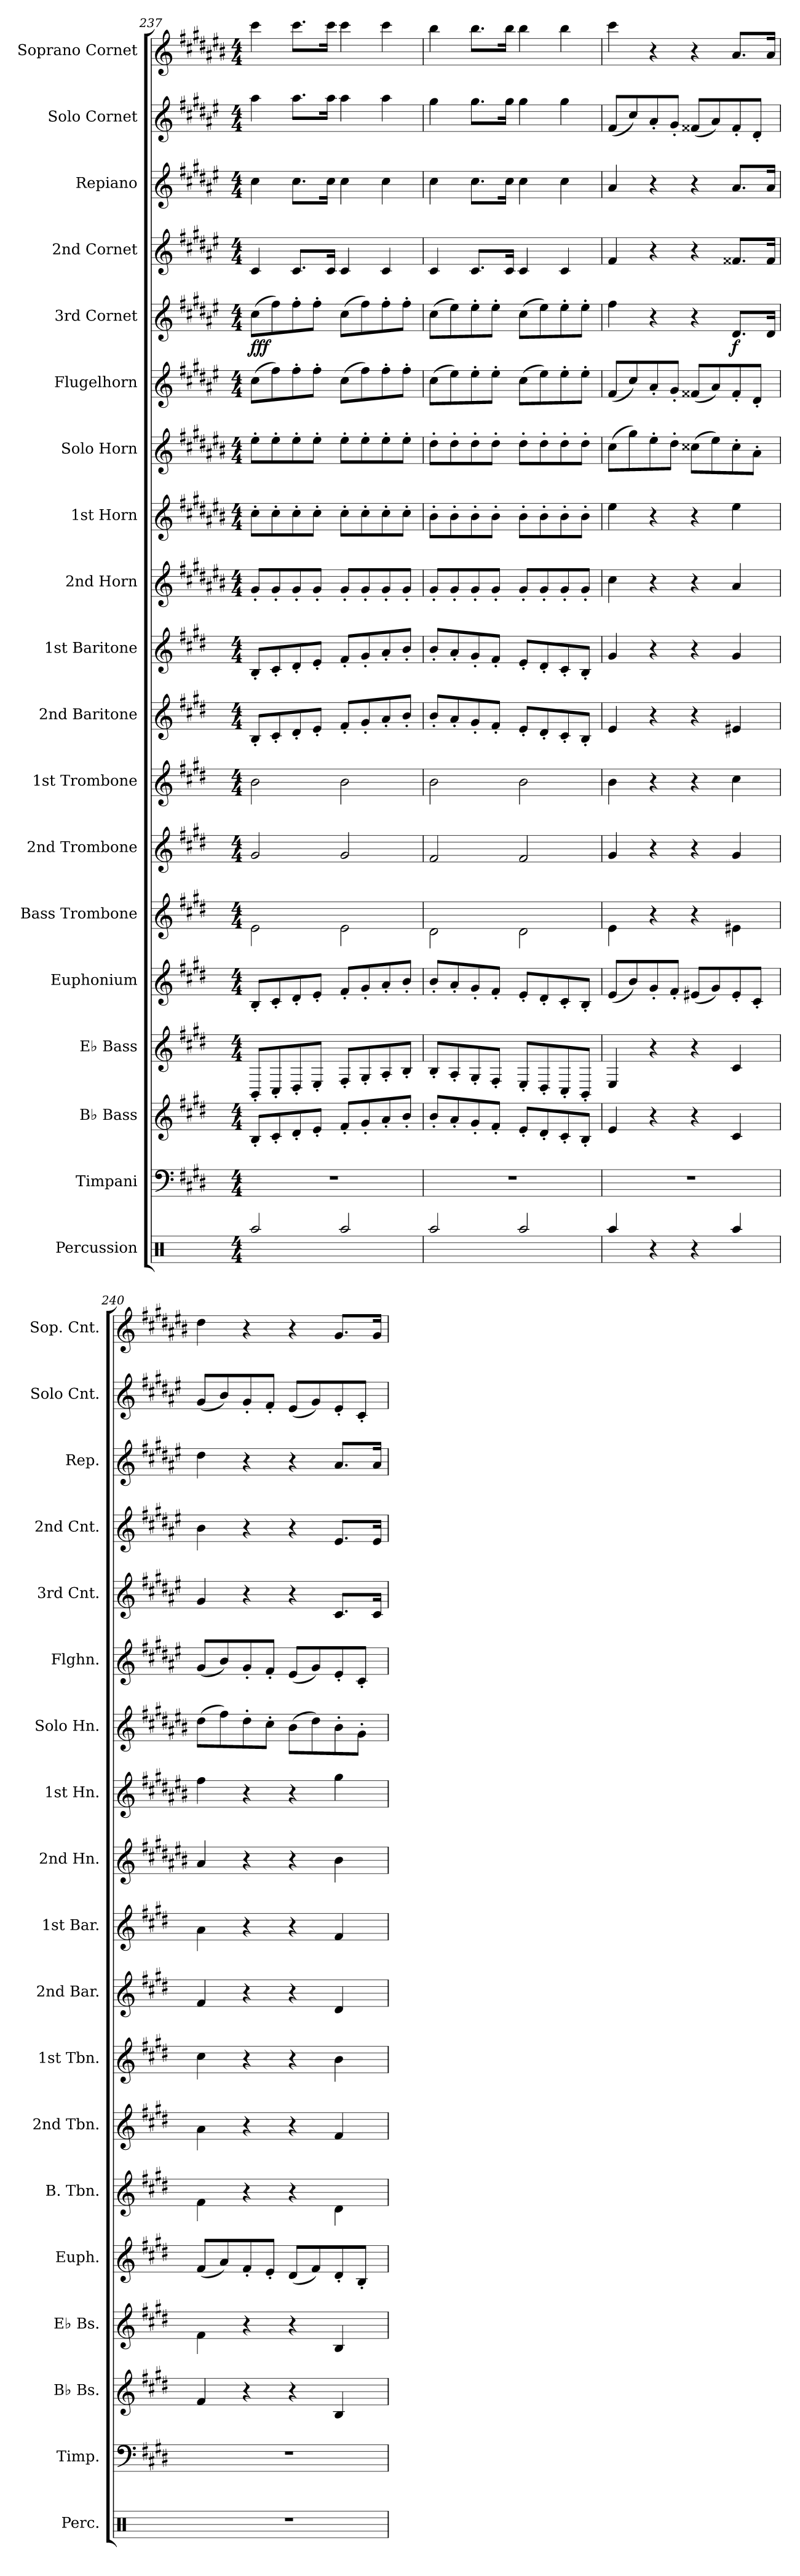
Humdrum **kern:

**kern	**kern	**kern	**kern	**kern	**kern	**kern	**kern	**kern	**kern	**kern	**kern	**kern	**kern	**kern	**dynam	**kern	**kern	**kern	**kern
*part19	*part18	*part17	*part16	*part15	*part14	*part13	*part12	*part11	*part10	*part9	*part8	*part7	*part6	*part5	*part5	*part4	*part3	*part2	*part1
*staff19	*staff18	*staff17	*staff16	*staff15	*staff14	*staff13	*staff12	*staff11	*staff10	*staff9	*staff8	*staff7	*staff6	*staff5	*staff5	*staff4	*staff3	*staff2	*staff1
*I"Percussion	*I"Timpani	*I"B♭ Bass	*I"E♭ Bass	*I"Euphonium	*I"Bass Trombone	*I"2nd Trombone	*I"1st Trombone	*I"2nd Baritone	*I"1st Baritone	*I"2nd Horn	*I"1st Horn	*I"Solo Horn	*I"Flugelhorn	*I"3rd Cornet	*	*I"2nd Cornet	*I"Repiano	*I"Solo Cornet	*I"Soprano Cornet
*I'Perc.	*I'Timp.	*I'B♭ Bs.	*I'E♭ Bs.	*I'Euph.	*I'B. Tbn.	*I'2nd Tbn.	*I'1st Tbn.	*I'2nd Bar.	*I'1st Bar.	*I'2nd Hn.	*I'1st Hn.	*I'Solo Hn.	*I'Flghn.	*I'3rd Cnt.	*	*I'2nd Cnt.	*I'Rep.	*I'Solo Cnt.	*I'Sop. Cnt.
*clefX	*clefF4	*clefG2	*clefG2	*clefG2	*clefG2	*clefG2	*clefG2	*clefG2	*clefG2	*clefG2	*clefG2	*clefG2	*clefG2	*clefG2	*	*clefG2	*clefG2	*clefG2	*clefG2
*	*	*ITrd15c26	*ITrd12c21	*ITrd8c14	*ITrd12c21	*ITrd8c14	*ITrd8c14	*ITrd8c14	*ITrd8c14	*ITrd5c9	*ITrd5c9	*ITrd5c9	*ITrd1c2	*ITrd1c2	*	*ITrd1c2	*ITrd1c2	*ITrd1c2	*ITrd-2c-3
*k[]	*k[f#c#g#d#]	*k[f#c#g#d#]	*k[f#c#g#d#]	*k[f#c#g#d#]	*k[f#c#g#d#]	*k[f#c#g#d#]	*k[f#c#g#d#]	*k[f#c#g#d#]	*k[f#c#g#d#]	*k[f#c#g#d#]	*k[f#c#g#d#]	*k[f#c#g#d#]	*k[f#c#g#d#]	*k[f#c#g#d#]	*	*k[f#c#g#d#]	*k[f#c#g#d#]	*k[f#c#g#d#]	*k[f#c#g#d#]
*M4/4	*M4/4	*M4/4	*M4/4	*M4/4	*M4/4	*M4/4	*M4/4	*M4/4	*M4/4	*M4/4	*M4/4	*M4/4	*M4/4	*M4/4	*	*M4/4	*M4/4	*M4/4	*M4/4
=237	=237	=237	=237	=237	=237	=237	=237	=237	=237	=237	=237	=237	=237	=237	=237	=237	=237	=237	=237
!	!	!	!	!	!	!	!	!	!	!	!	!	!	!	!LO:DY:b	!	!	!	!
2Raa/	1r	8BBB'/L	8BBB'/L	8BB'/L	2E\	2G#/	2B\	8BB'/L	8BB'/L	8B'/L	8e'\L	8g#'\L	(>8b\L	(>8b\L	fff	4B/	4b\	4gg#\	4eee\
.	.	8CC#'/	8CC#'/	8C#'/	.	.	.	8C#'/	8C#'/	8B'/	8e'\	8g#'\	8ee\)	8ee\)	.	.	.	.	.
.	.	8DD#'/	8DD#'/	8D#'/	.	.	.	8D#'/	8D#'/	8B'/	8e'\	8g#'\	8ee'\	8ee'\	.	8.B/L	8.b\L	8.gg#\L	8.eee\L
.	.	8EE'/J	8EE'/J	8E'/J	.	.	.	8E'/J	8E'/J	8B'/J	8e'\J	8g#'\J	8ee'\J	8ee'\J	.	.	.	.	.
.	.	.	.	.	.	.	.	.	.	.	.	.	.	.	.	16B/Jk	16b\Jk	16gg#\Jk	16eee\Jk
2Raa/	.	8FF#'/L	8FF#'/L	8F#'/L	2E\	2G#/	2B\	8F#'/L	8F#'/L	8B'/L	8e'\L	8g#'\L	(>8b\L	(>8b\L	.	4B/	4b\	4gg#\	4eee\
.	.	8GG#'/	8GG#'/	8G#'/	.	.	.	8G#'/	8G#'/	8B'/	8e'\	8g#'\	8ee\)	8ee\)	.	.	.	.	.
.	.	8AA'/	8AA'/	8A'/	.	.	.	8A'/	8A'/	8B'/	8e'\	8g#'\	8ee'\	8ee'\	.	4B/	4b\	4gg#\	4eee\
.	.	8BB'/J	8BB'/J	8B'/J	.	.	.	8B'/J	8B'/J	8B'/J	8e'\J	8g#'\J	8ee'\J	8ee'\J	.	.	.	.	.
=238	=238	=238	=238	=238	=238	=238	=238	=238	=238	=238	=238	=238	=238	=238	=238	=238	=238	=238	=238
2Raa/	1r	8BB'/L	8BB'/L	8B'/L	2D#\	2F#/	2B\	8B'/L	8B'/L	8B'/L	8d#'\L	8f#'\L	(>8b\L	(>8b\L	.	4B/	4b\	4ff#\	4ddd#\
.	.	8AA'/	8AA'/	8A'/	.	.	.	8A'/	8A'/	8B'/	8d#'\	8f#'\	8dd#\)	8dd#\)	.	.	.	.	.
.	.	8GG#'/	8GG#'/	8G#'/	.	.	.	8G#'/	8G#'/	8B'/	8d#'\	8f#'\	8dd#'\	8dd#'\	.	8.B/L	8.b\L	8.ff#\L	8.ddd#\L
.	.	8FF#'/J	8FF#'/J	8F#'/J	.	.	.	8F#'/J	8F#'/J	8B'/J	8d#'\J	8f#'\J	8dd#'\J	8dd#'\J	.	.	.	.	.
.	.	.	.	.	.	.	.	.	.	.	.	.	.	.	.	16B/Jk	16b\Jk	16ff#\Jk	16ddd#\Jk
2Raa/	.	8EE'/L	8EE'/L	8E'/L	2D#\	2F#/	2B\	8E'/L	8E'/L	8B'/L	8d#'\L	8f#'\L	(>8b\L	(>8b\L	.	4B/	4b\	4ff#\	4ddd#\
.	.	8DD#'/	8DD#'/	8D#'/	.	.	.	8D#'/	8D#'/	8B'/	8d#'\	8f#'\	8dd#\)	8dd#\)	.	.	.	.	.
.	.	8CC#'/	8CC#'/	8C#'/	.	.	.	8C#'/	8C#'/	8B'/	8d#'\	8f#'\	8dd#'\	8dd#'\	.	4B/	4b\	4ff#\	4ddd#\
.	.	8BBB'/J	8BBB'/J	8BB'/J	.	.	.	8BB'/J	8BB'/J	8B'/J	8d#'\J	8f#'\J	8dd#'\J	8dd#'\J	.	.	.	.	.
!!LO:PB:g=z
=239	=239	=239	=239	=239	=239	=239	=239	=239	=239	=239	=239	=239	=239	=239	=239	=239	=239	=239	=239
4Raa/	1r	4EE/	4EE/	(<8E/L	4E\	4G#/	4B\	4E/	4G#/	4e\	4g#\	(>8e\L	(<8e/L	4ee\	.	4e/	4g#/	(<8e/L	4eee\
.	.	.	.	8B/)	.	.	.	.	.	.	.	8b\)	8b/)	.	.	.	.	8b/)	.
4r	.	4r	4r	8G#'/	4r	4r	4r	4r	4r	4r	4r	8g#'\	8g#'/	4r	.	4r	4r	8g#'/	4r
.	.	.	.	8F#'/J	.	.	.	.	.	.	.	8f#'\J	8f#'/J	.	.	.	.	8f#'/J	.
4r	.	4r	4r	(<8E#X/L	4r	4r	4r	4r	4r	4r	4r	(>8e#X\L	(<8e#X/L	4r	.	4r	4r	(<8e#X/L	4r
.	.	.	.	8G#/)	.	.	.	.	.	.	.	8g#\)	8g#/)	.	.	.	.	8g#/)	.
!	!	!	!	!	!	!	!	!	!	!	!	!	!	!	!LO:DY:b	!	!	!	!
4Raa/	.	4CC#/	4C#/	8E#'/	4E#X\	4G#/	4c#\	4E#X/	4G#/	4c#/	4g#\	8e#'\	8e#'/	8.c#/L	f	8.e#X/L	8.g#/L	8e#'/	8.cc#/L
.	.	.	.	8C#'/J	.	.	.	.	.	.	.	8c#'\J	8c#'/J	.	.	.	.	8c#'/J	.
.	.	.	.	.	.	.	.	.	.	.	.	.	.	16c#/Jk	.	16e#/Jk	16g#/Jk	.	16cc#/Jk
=240	=240	=240	=240	=240	=240	=240	=240	=240	=240	=240	=240	=240	=240	=240	=240	=240	=240	=240	=240
1r	1r	4FF#/	4F#\	(<8F#/L	4F#\	4A\	4c#\	4F#/	4A\	4c#/	4a\	(>8f#\L	(<8f#/L	4f#/	.	4a\	4cc#\	(<8f#/L	4ff#\
.	.	.	.	8A/)	.	.	.	.	.	.	.	8a\)	8a/)	.	.	.	.	8a/)	.
.	.	4r	4r	8F#'/	4r	4r	4r	4r	4r	4r	4r	8f#'\	8f#'/	4r	.	4r	4r	8f#'/	4r
.	.	.	.	8E'/J	.	.	.	.	.	.	.	8e'\J	8e'/J	.	.	.	.	8e'/J	.
.	.	4r	4r	(<8D#/L	4r	4r	4r	4r	4r	4r	4r	(>8d#\L	(<8d#/L	4r	.	4r	4r	(<8d#/L	4r
.	.	.	.	8F#/)	.	.	.	.	.	.	.	8f#\)	8f#/)	.	.	.	.	8f#/)	.
.	.	4BBB/	4BB/	8D#'/	4D#\	4F#/	4B\	4D#/	4F#/	4d#\	4b\	8d#'\	8d#'/	8.B/L	.	8.d#/L	8.g#/L	8d#'/	8.b/L
.	.	.	.	8BB'/J	.	.	.	.	.	.	.	8B'\J	8B'/J	.	.	.	.	8B'/J	.
.	.	.	.	.	.	.	.	.	.	.	.	.	.	16B/Jk	.	16d#/Jk	16g#/Jk	.	16b/Jk
=	=	=	=	=	=	=	=	=	=	=	=	=	=	=	=	=	=	=	=
*-	*-	*-	*-	*-	*-	*-	*-	*-	*-	*-	*-	*-	*-	*-	*-	*-	*-	*-	*-
